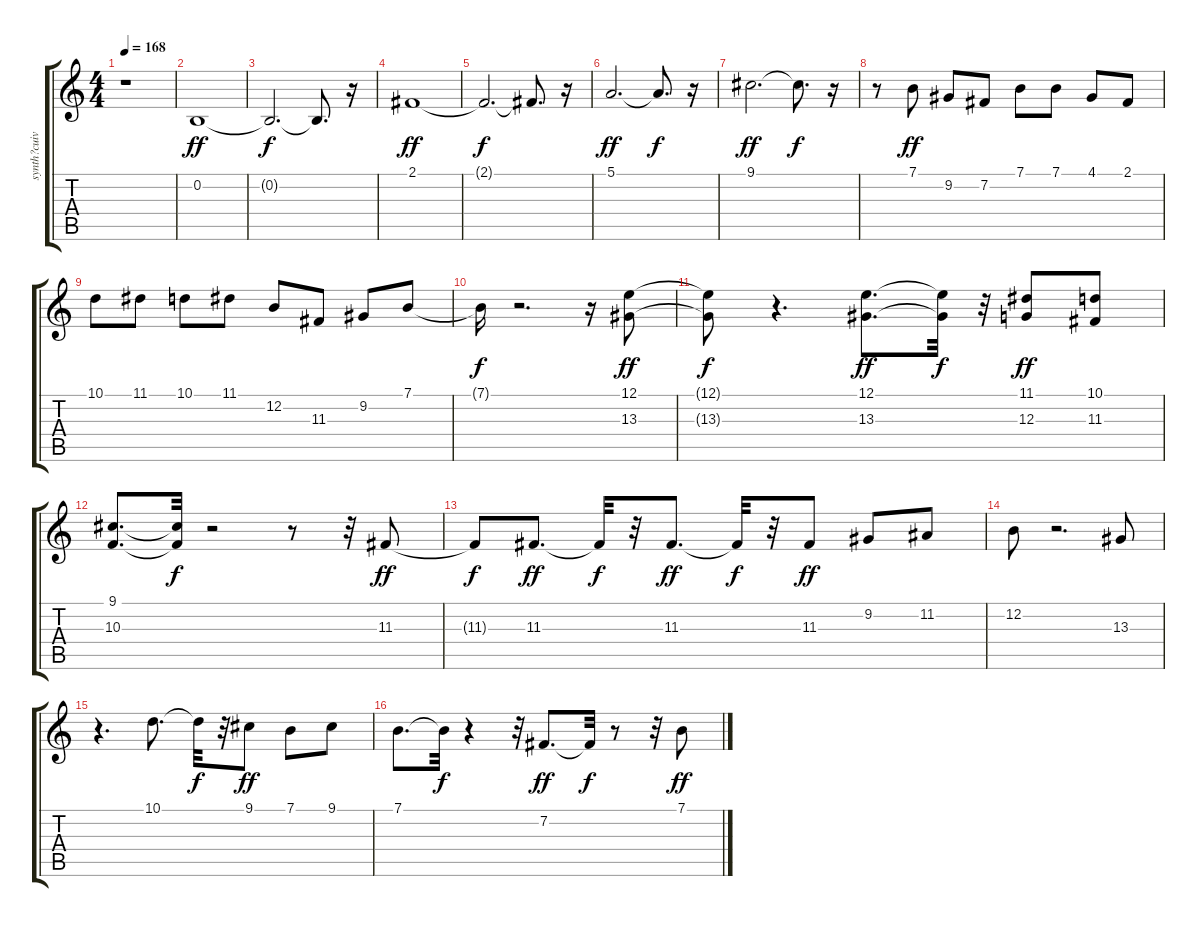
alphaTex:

\track ("synth?cuivres" "synth?cuiv") {instrument brasssection}
\staff {score tabs}
\tuning (E4 B3 G3 D3 A2 E2) {hide}
\ts (4 4)
\tempo 168
\clef g2
\ks c
r.1{dy ff instrument brasssection} |
0.2.1 |
0.2{t}.2{d dy f} 0.2{t}.8{d} r.16 |
2.1.1{dy ff} |
2.1{t}.2{d dy f} 2.1{t}.8{d} r.16 |
5.1.2{d dy ff} 5.1{t}.8{d dy f} r.16 |
9.1.2{d dy ff} 9.1{t}.8{d dy f} r.16 |
r.8 7.1.8{dy ff} 9.2.8 7.2.8 7.1.8 7.1.8 4.1.8 2.1.8 |
10.1.8 11.1.8 10.1.8 11.1.8 12.2.8 11.3.8 9.2.8 7.1.8 |
7.1{t}.16{dy f} r.2{d} r.16 (12.1 13.3).8{dy ff} |
(12.1{t} 13.3{t}).8{dy f} r.4{d} (12.1 13.3).8{d dy ff} (12.1{t} 13.3{t}).32{dy f} r.32 (11.1 12.3).8{dy ff} (10.1 11.3).8 |
(9.1 10.3).8{d} (9.1{t} 10.3{t}).32{dy f} r.2 r.8 r.32 11.3.8{dy ff} |
11.3{t}.8{dy f} 11.3.8{d dy ff} 11.3{t}.32{dy f} r.32 11.3.8{d dy ff} 11.3{t}.32{dy f} r.32 11.3.8{dy ff} 9.2.8 11.2.8 |
12.2.8 r.2{d} 13.3.8 |
r.4{d} 10.1.8{d} 10.1{t}.32{dy f} r.32 9.1.8{dy ff} 7.1.8 9.1.8 |
7.1.8{d} 7.1{t}.32{dy f} r.4 r.32 7.2.8{d dy ff} 7.2{t}.32{dy f} r.8 r.32 7.1.8{dy ff}
